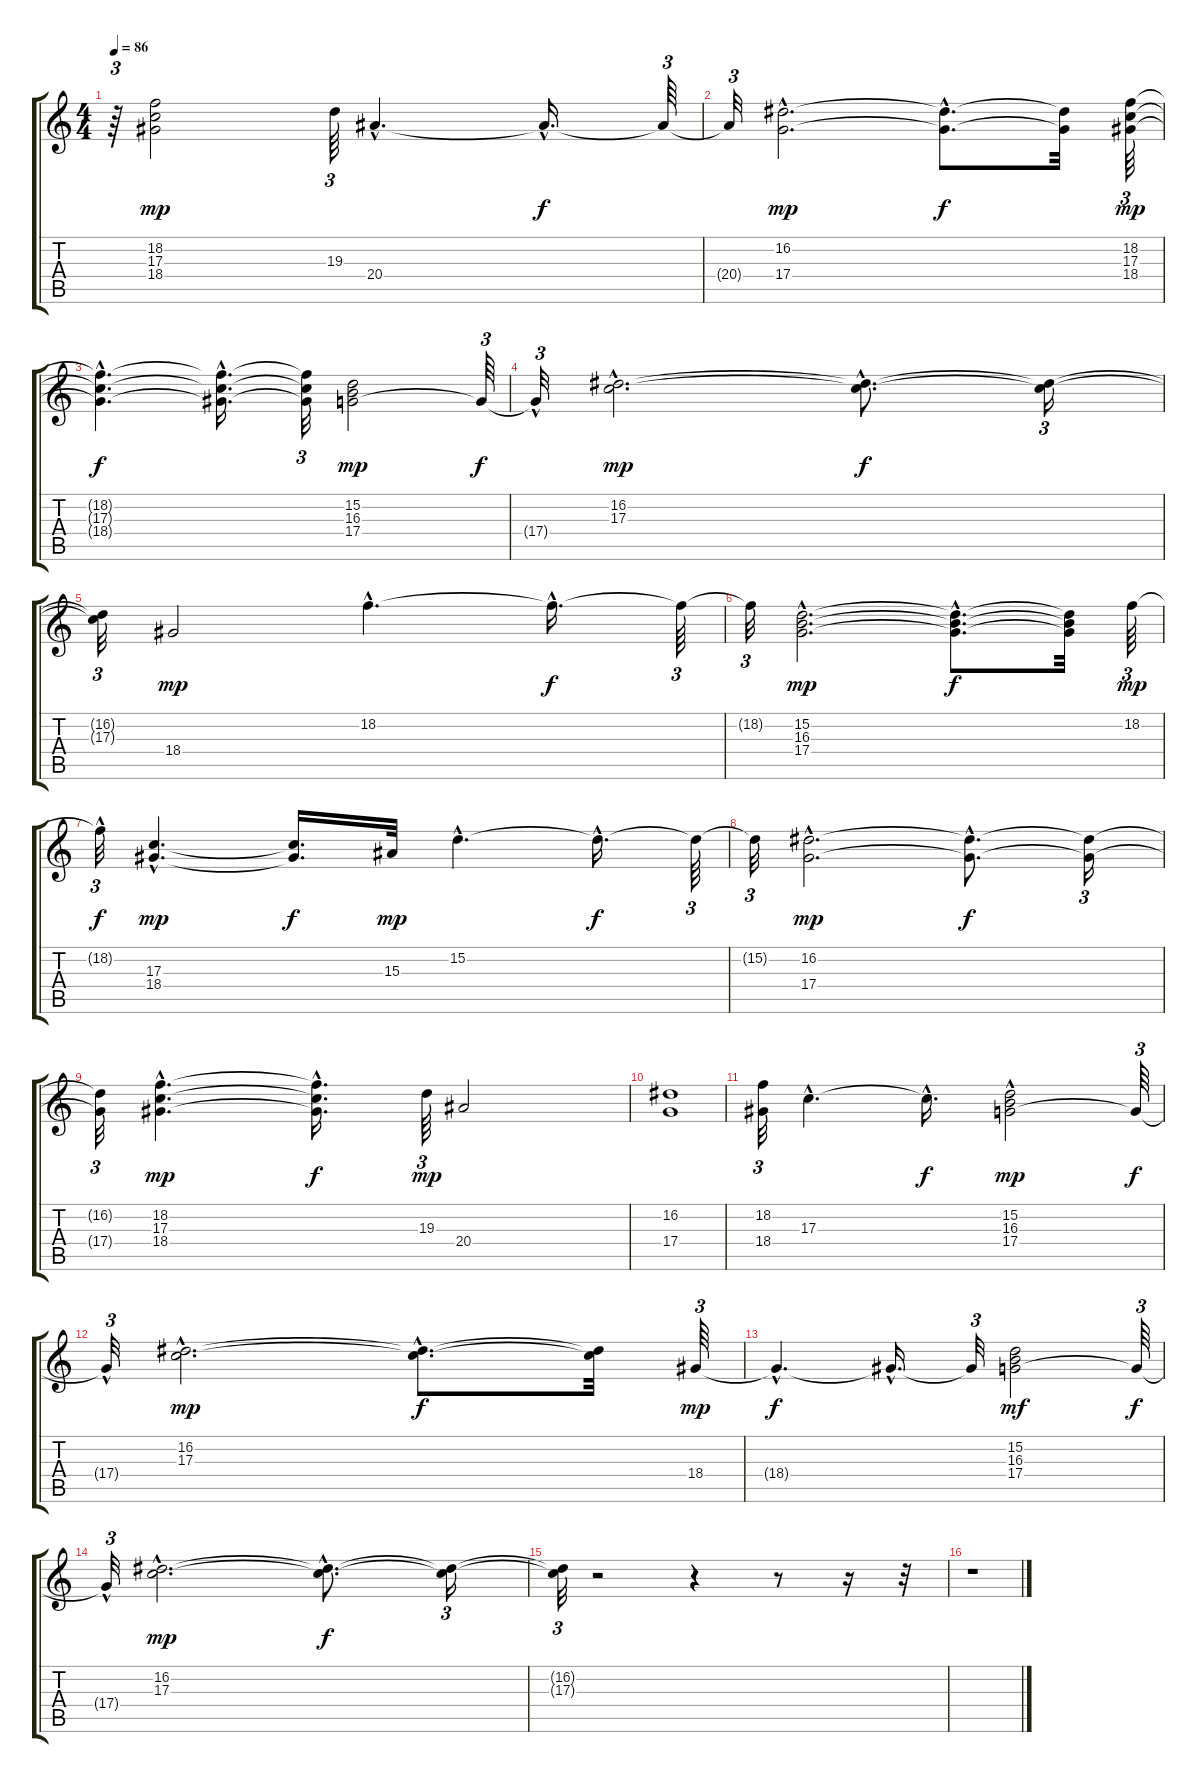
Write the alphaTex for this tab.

\track "" {instrument stringensemble2}
\staff {score tabs}
\tuning (E4 B3 G3 D3 A2 E2) {hide}
\ts (4 4)
\tempo 86
\clef g2
\ks c
r.64{tu (3 2) dy f} (18.2 17.3 18.4).2{dy mp} 19.3.64{tu (3 2)} 20.4{hac}.4{d} 20.4{hac t}.16{d dy f} 20.4{t}.64{tu (3 2)} |
20.4{t}.32{tu (3 2)} (16.2{hac} 17.4{hac}).2{d dy mp} (16.2{hac t} 17.4{hac t}).8{d dy f} (16.2{t} 17.4{t}).32 (18.2 17.3 18.4).64{tu (3 2) dy mp} |
(18.2{hac t} 17.3{hac t} 18.4{hac t}).4{d dy f} (18.2{hac t} 17.3{hac t} 18.4{hac t}).16{d} (18.2{t} 17.3{t} 18.4{t}).32{tu (3 2)} (15.2 16.3 17.4).2{dy mp} 17.4{t}.64{tu (3 2) dy f} |
17.4{hac t}.32{tu (3 2)} (16.2{hac} 17.3{hac}).2{d dy mp} (16.2{hac t} 17.3{hac t}).8{d dy f} (16.2{t} 17.3{t}).16{tu (3 2)} |
(16.2{t} 17.3{t}).32{tu (3 2)} 18.4.2{dy mp} 18.2{hac}.4{d} 18.2{hac t}.16{d dy f} 18.2{t}.64{tu (3 2)} |
18.2{t}.32{tu (3 2)} (15.2{hac} 16.3{hac} 17.4{hac}).2{d dy mp} (15.2{hac t} 16.3{hac t} 17.4{hac t}).8{d dy f} (15.2{t} 16.3{t} 17.4{t}).32 18.2.64{tu (3 2) dy mp} |
18.2{hac t}.32{tu (3 2) dy f} (17.3{hac} 18.4{hac}).4{d dy mp} (17.3{t} 18.4{t}).16{d dy f} 15.3.32{dy mp} 15.2{hac}.4{d} 15.2{hac t}.16{d dy f} 15.2{t}.64{tu (3 2)} |
15.2{t}.32{tu (3 2)} (16.2{hac} 17.4{hac}).2{d dy mp} (16.2{hac t} 17.4{hac t}).8{d dy f} (16.2{t} 17.4{t}).16{tu (3 2)} |
(16.2{t} 17.4{t}).32{tu (3 2)} (18.2{hac} 17.3{hac} 18.4{hac}).4{d dy mp} (18.2{t} 17.3{t} 18.4{hac t}).16{d dy f} 19.3.64{tu (3 2) dy mp} 20.4.2 |
(16.2 17.4).1 |
(18.2 18.4).32{tu (3 2)} 17.3{hac}.4{d} 17.3{hac t}.16{d dy f} (15.2 16.3{hac} 17.4).2{dy mp} 17.4{t}.64{tu (3 2) dy f} |
17.4{hac t}.32{tu (3 2)} (16.2{hac} 17.3{hac}).2{d dy mp} (16.2{hac t} 17.3{hac t}).8{d dy f} (16.2{t} 17.3{t}).32 18.4.64{tu (3 2) dy mp} |
18.4{hac t}.4{d dy f} 18.4{hac t}.16{d} 18.4{t}.32{tu (3 2)} (15.2 16.3 17.4).2{dy mf} 17.4{t}.64{tu (3 2) dy f} |
17.4{hac t}.32{tu (3 2)} (16.2{hac} 17.3{hac}).2{d dy mp} (16.2{hac t} 17.3{hac t}).8{d dy f} (16.2{t} 17.3{t}).16{tu (3 2)} |
(16.2{t} 17.3{t}).32{tu (3 2)} r.2 r.4 r.8 r.16 r.32 |
r.1
